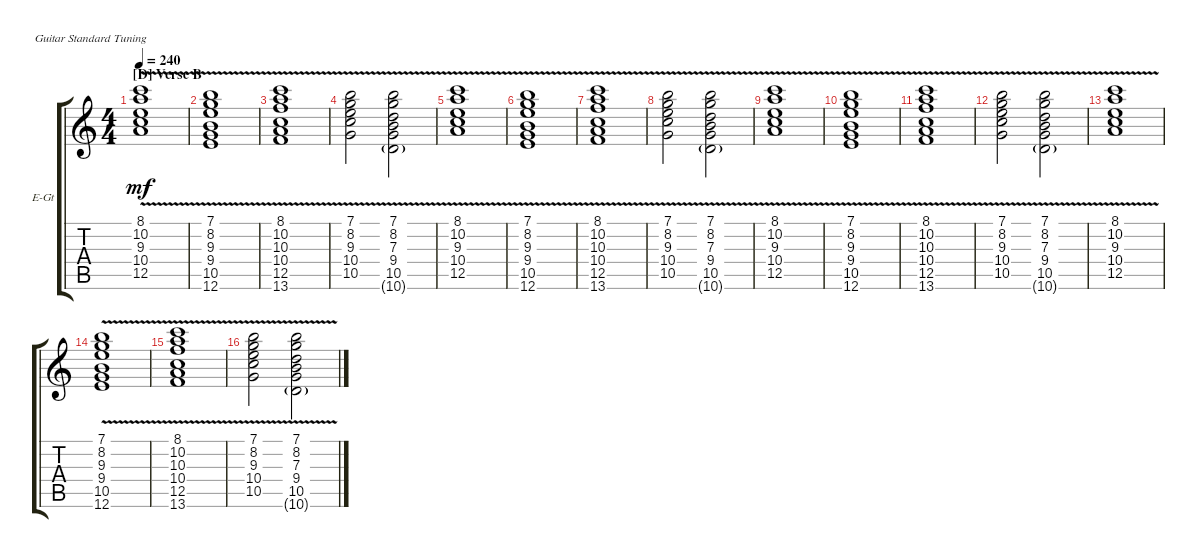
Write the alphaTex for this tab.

\defaultSystemsLayout 4
\bracketExtendMode groupsimilarinstruments
\firstSystemTrackNameOrientation horizontal
\otherSystemsTrackNameOrientation horizontal
\track ("Synth Vocal" "E-Gt") {instrument distortionguitar}
\staff {score tabs}
\tuning (E4 B3 G3 D3 A2 E2)
\ts (4 4)
\section ("D" "Verse B")
\tempo 240
\clef g2
\scale
0.333333
\ks c
(12.5{v} 10.4{v} 9.3{v} 10.2{v} 8.1{v}).1{dy mf} |
\scale
0.333333 (12.6{v} 10.5{v} 9.4{v} 9.3{v} 8.2{v} 7.1{v}).1 |
\scale
0.333333 (13.6{v} 12.5{v} 10.4{v} 10.3{v} 10.2{v} 8.1{v}).1 |
\scale
0.333333 (10.5{v} 7.1{v} 8.2{v} 9.3{v} 10.4{v}).2 (8.2{v} 7.3{v} 9.4{v} 10.6{v g} 10.5{v} 7.1{v}).2 |
\scale
0.333333 (12.5{v} 10.4{v} 9.3{v} 10.2{v} 8.1{v}).1 |
\scale
0.333333 (12.6{v} 10.5{v} 9.4{v} 9.3{v} 8.2{v} 7.1{v}).1 |
\scale
0.333333 (13.6{v} 12.5{v} 10.4{v} 10.3{v} 10.2{v} 8.1{v}).1 |
\scale
0.333333 (10.5{v} 7.1{v} 8.2{v} 9.3{v} 10.4{v}).2 (8.2{v} 7.3{v} 9.4{v} 10.6{v g} 10.5{v} 7.1{v}).2 |
\scale
0.333333 (12.5{v} 10.4{v} 9.3{v} 10.2{v} 8.1{v}).1 |
\scale
0.333333 (12.6{v} 10.5{v} 9.4{v} 9.3{v} 8.2{v} 7.1{v}).1 |
\scale
0.333333 (13.6{v} 12.5{v} 10.4{v} 10.3{v} 10.2{v} 8.1{v}).1 |
\scale
0.333333 (10.5{v} 7.1{v} 8.2{v} 9.3{v} 10.4{v}).2 (8.2{v} 7.3{v} 9.4{v} 10.6{v g} 10.5{v} 7.1{v}).2 |
\scale
0.333333 (12.5{v} 10.4{v} 9.3{v} 10.2{v} 8.1{v}).1 |
\scale
0.333333 (12.6{v} 10.5{v} 9.4{v} 9.3{v} 8.2{v} 7.1{v}).1 |
\scale
0.333333 (13.6{v} 12.5{v} 10.4{v} 10.3{v} 10.2{v} 8.1{v}).1 |
\scale
0.333333 (10.5{v} 7.1{v} 8.2{v} 9.3{v} 10.4{v}).2 (8.2{v} 7.3{v} 9.4{v} 10.6{v g} 10.5{v} 7.1{v}).2
